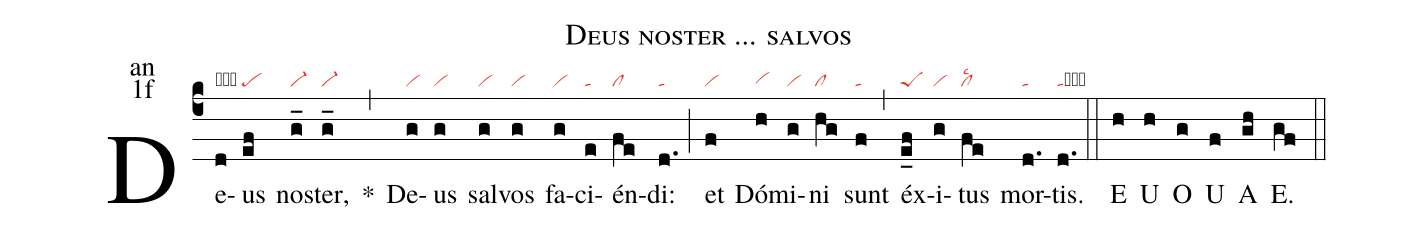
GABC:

name:Deus noster ... salvos;
office-part:an;
mode:1f;
nabc-lines:1;
%%
(c4) De(d|obta)us(ef|pe) nos(g_|vi-)ter,(g_|vi-) <sp>*</sp>(,)
De(g|vi)us(g|vi) sal(g|vi)vos(g|vi) fa(g|vi)ci(e|ta)én(fe|cl)di:(d.|ta) (;)
et(f|vi) Dó(h|vihg)mi(g|vi)ni(hg|cl) sunt(f|ta) (,) éx(e_f|peS)i(g|vi)tus(fe|cllsc2) mor(d.|ta)tis.(d.|tacb) (::) <eu>E(h) U(h) O(g) U(f) A(gh) E.(gf) </eu>(::)
